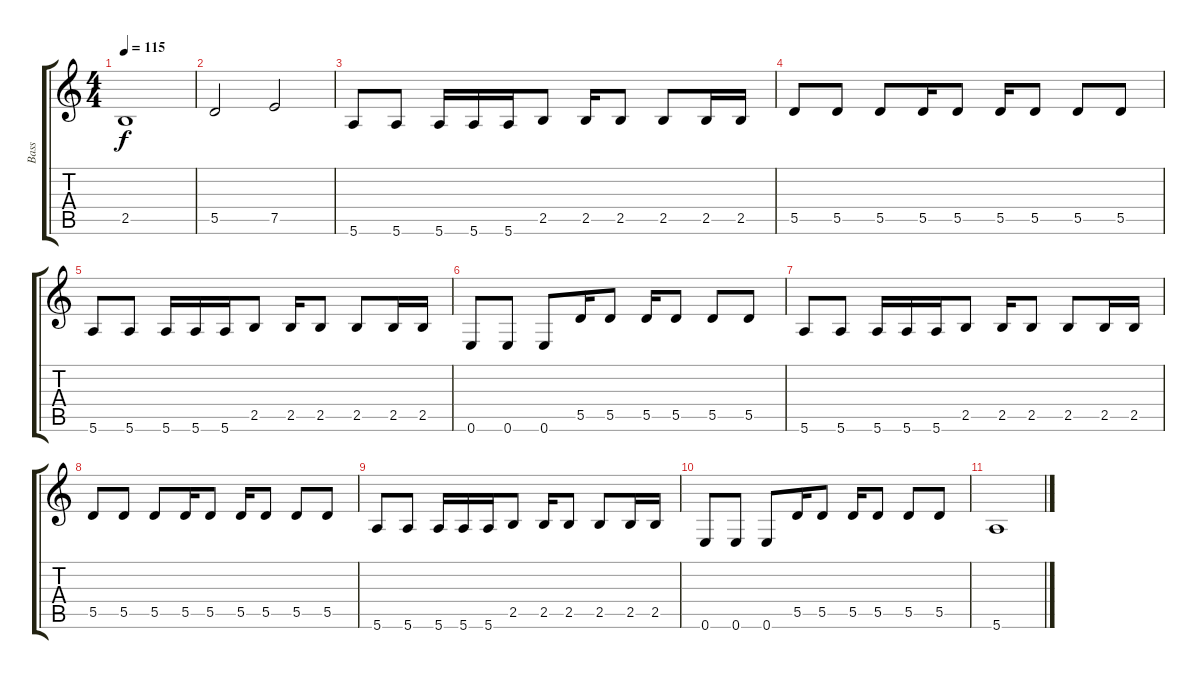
\track ("Bass" "Bass") {instrument acousticbass}
\staff {score tabs}
\tuning (E4 B3 G3 D3 A2 E2) {hide}
\ts (4 4)
\tempo 115
\clef g2
\ks c
2.5.1{dy f} |
5.5.2 7.5.2 |
5.6.8 5.6.8 5.6.16 5.6.16 5.6.16 2.5.8 2.5.16 2.5.8 2.5.8 2.5.16 2.5.16 |
5.5.8 5.5.8 5.5.8 5.5.16 5.5.8 5.5.16 5.5.8 5.5.8 5.5.8 |
5.6.8 5.6.8 5.6.16 5.6.16 5.6.16 2.5.8 2.5.16 2.5.8 2.5.8 2.5.16 2.5.16 |
0.6.8 0.6.8 0.6.8 5.5.16 5.5.8 5.5.16 5.5.8 5.5.8 5.5.8 |
5.6.8 5.6.8 5.6.16 5.6.16 5.6.16 2.5.8 2.5.16 2.5.8 2.5.8 2.5.16 2.5.16 |
5.5.8 5.5.8 5.5.8 5.5.16 5.5.8 5.5.16 5.5.8 5.5.8 5.5.8 |
5.6.8 5.6.8 5.6.16 5.6.16 5.6.16 2.5.8 2.5.16 2.5.8 2.5.8 2.5.16 2.5.16 |
0.6.8 0.6.8 0.6.8 5.5.16 5.5.8 5.5.16 5.5.8 5.5.8 5.5.8 |
5.6.1
